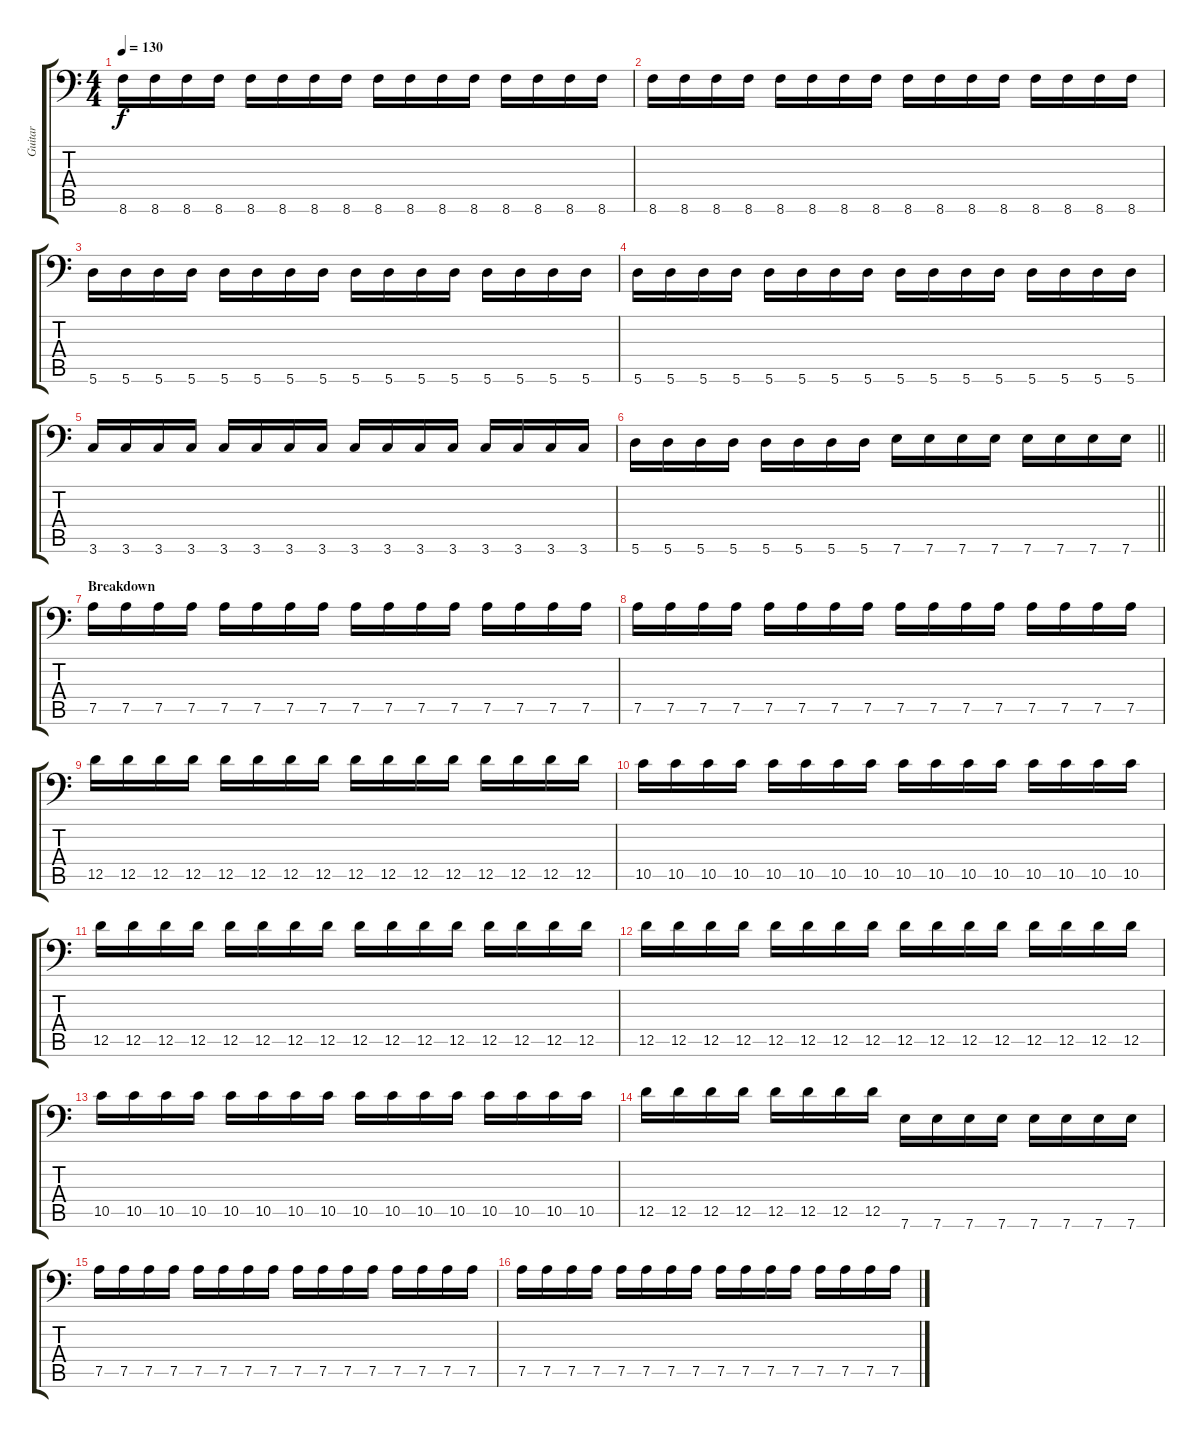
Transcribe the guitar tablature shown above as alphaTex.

\track ("Guitar" "Guitar") {instrument overdrivenguitar}
\staff {score tabs}
\tuning (A3 E3 C3 G2 D2 A1) {hide}
\ts (4 4)
\tempo 130
\clef f4
\ks c
8.6.16{dy f} 8.6.16 8.6.16 8.6.16 8.6.16 8.6.16 8.6.16 8.6.16 8.6.16 8.6.16 8.6.16 8.6.16 8.6.16 8.6.16 8.6.16 8.6.16 |
8.6.16 8.6.16 8.6.16 8.6.16 8.6.16 8.6.16 8.6.16 8.6.16 8.6.16 8.6.16 8.6.16 8.6.16 8.6.16 8.6.16 8.6.16 8.6.16 |
5.6.16 5.6.16 5.6.16 5.6.16 5.6.16 5.6.16 5.6.16 5.6.16 5.6.16 5.6.16 5.6.16 5.6.16 5.6.16 5.6.16 5.6.16 5.6.16 |
5.6.16 5.6.16 5.6.16 5.6.16 5.6.16 5.6.16 5.6.16 5.6.16 5.6.16 5.6.16 5.6.16 5.6.16 5.6.16 5.6.16 5.6.16 5.6.16 |
3.6.16 3.6.16 3.6.16 3.6.16 3.6.16 3.6.16 3.6.16 3.6.16 3.6.16 3.6.16 3.6.16 3.6.16 3.6.16 3.6.16 3.6.16 3.6.16 |
\barLineRight lightlight
5.6.16 5.6.16 5.6.16 5.6.16 5.6.16 5.6.16 5.6.16 5.6.16 7.6.16 7.6.16 7.6.16 7.6.16 7.6.16 7.6.16 7.6.16 7.6.16 |
\section ("" "Breakdown")
7.5.16 7.5.16 7.5.16 7.5.16 7.5.16 7.5.16 7.5.16 7.5.16 7.5.16 7.5.16 7.5.16 7.5.16 7.5.16 7.5.16 7.5.16 7.5.16 |
7.5.16 7.5.16 7.5.16 7.5.16 7.5.16 7.5.16 7.5.16 7.5.16 7.5.16 7.5.16 7.5.16 7.5.16 7.5.16 7.5.16 7.5.16 7.5.16 |
12.5.16 12.5.16 12.5.16 12.5.16 12.5.16 12.5.16 12.5.16 12.5.16 12.5.16 12.5.16 12.5.16 12.5.16 12.5.16 12.5.16 12.5.16 12.5.16 |
10.5.16 10.5.16 10.5.16 10.5.16 10.5.16 10.5.16 10.5.16 10.5.16 10.5.16 10.5.16 10.5.16 10.5.16 10.5.16 10.5.16 10.5.16 10.5.16 |
12.5.16 12.5.16 12.5.16 12.5.16 12.5.16 12.5.16 12.5.16 12.5.16 12.5.16 12.5.16 12.5.16 12.5.16 12.5.16 12.5.16 12.5.16 12.5.16 |
12.5.16 12.5.16 12.5.16 12.5.16 12.5.16 12.5.16 12.5.16 12.5.16 12.5.16 12.5.16 12.5.16 12.5.16 12.5.16 12.5.16 12.5.16 12.5.16 |
10.5.16 10.5.16 10.5.16 10.5.16 10.5.16 10.5.16 10.5.16 10.5.16 10.5.16 10.5.16 10.5.16 10.5.16 10.5.16 10.5.16 10.5.16 10.5.16 |
12.5.16 12.5.16 12.5.16 12.5.16 12.5.16 12.5.16 12.5.16 12.5.16 7.6.16 7.6.16 7.6.16 7.6.16 7.6.16 7.6.16 7.6.16 7.6.16 |
7.5.16 7.5.16 7.5.16 7.5.16 7.5.16 7.5.16 7.5.16 7.5.16 7.5.16 7.5.16 7.5.16 7.5.16 7.5.16 7.5.16 7.5.16 7.5.16 |
7.5.16 7.5.16 7.5.16 7.5.16 7.5.16 7.5.16 7.5.16 7.5.16 7.5.16 7.5.16 7.5.16 7.5.16 7.5.16 7.5.16 7.5.16 7.5.16
